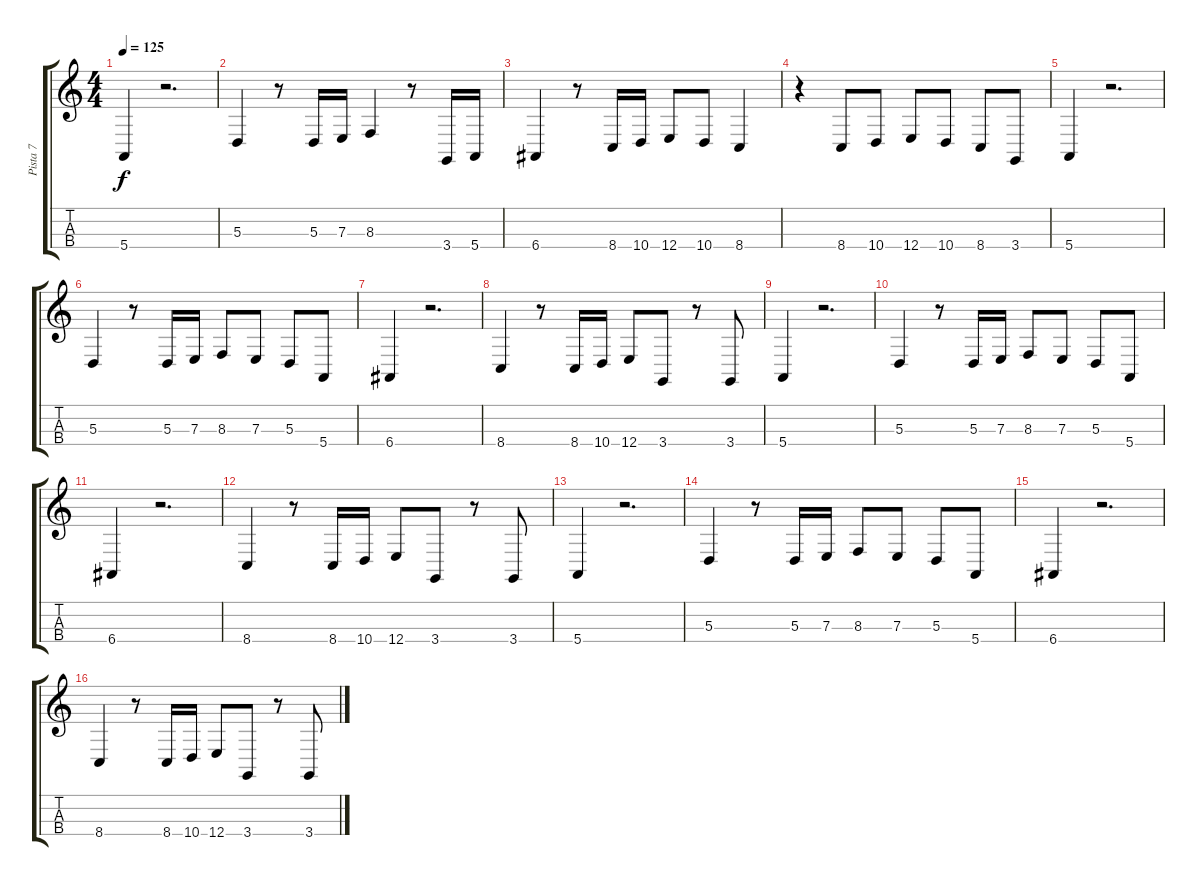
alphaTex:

\track ("Pista 7" "Pista 7") {instrument stringensemble1}
\staff {score tabs}
\tuning (G3 D3 A2 E2) {hide}
\ts (4 4)
\tempo 125
\clef g2
\ks c
5.4.4{dy f} r.2{d} |
5.3.4 r.8 5.3.16 7.3.16 8.3.4 r.8 3.4.16 5.4.16 |
6.4.4 r.8 8.4.16 10.4.16 12.4.8 10.4.8 8.4.4 |
r.4 8.4.8 10.4.8 12.4.8 10.4.8 8.4.8 3.4.8 |
5.4.4 r.2{d} |
5.3.4 r.8 5.3.16 7.3.16 8.3.8 7.3.8 5.3.8 5.4.8 |
6.4.4 r.2{d} |
8.4.4 r.8 8.4.16 10.4.16 12.4.8 3.4.8 r.8 3.4.8 |
5.4.4 r.2{d} |
5.3.4 r.8 5.3.16 7.3.16 8.3.8 7.3.8 5.3.8 5.4.8 |
6.4.4 r.2{d} |
8.4.4 r.8 8.4.16 10.4.16 12.4.8 3.4.8 r.8 3.4.8 |
5.4.4 r.2{d} |
5.3.4 r.8 5.3.16 7.3.16 8.3.8 7.3.8 5.3.8 5.4.8 |
6.4.4 r.2{d} |
8.4.4 r.8 8.4.16 10.4.16 12.4.8 3.4.8 r.8 3.4.8
